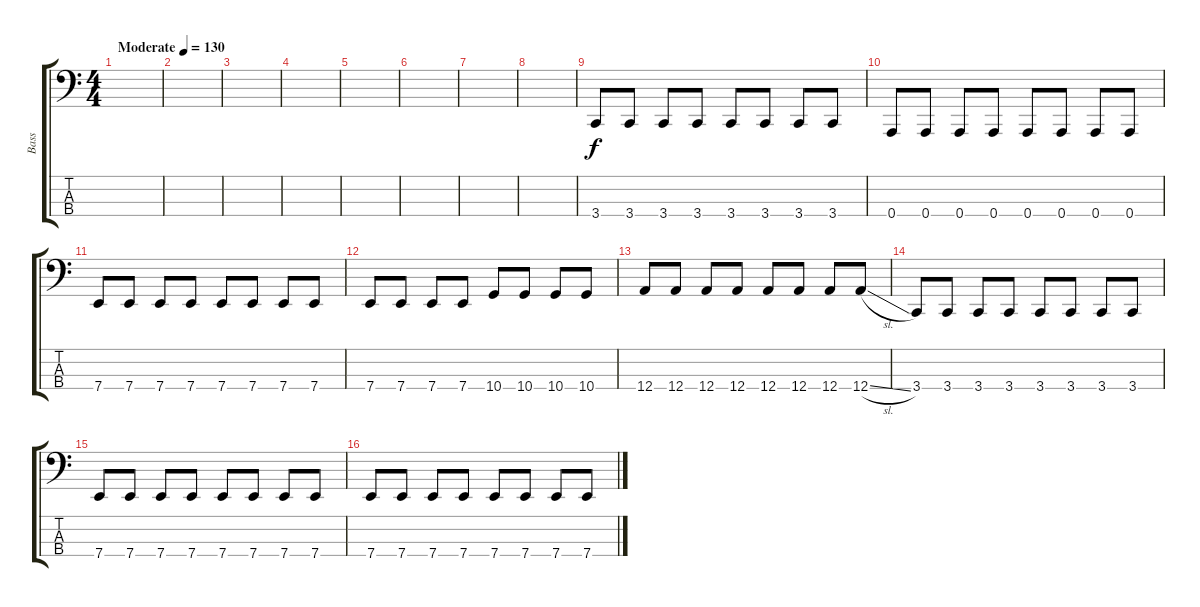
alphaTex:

\track ("Bass" "Bass") {instrument synthbass2}
\staff {score tabs}
\tuning (D2 A1 E1 A0) {hide}
\ts (4 4)
\tempo (130 "Moderate")
\clef f4
\ks c
|
|
|
|
|
|
|
|
3.4.8 3.4.8 3.4.8 3.4.8 3.4.8 3.4.8 3.4.8 3.4.8 |
0.4.8 0.4.8 0.4.8 0.4.8 0.4.8 0.4.8 0.4.8 0.4.8 |
7.4.8 7.4.8 7.4.8 7.4.8 7.4.8 7.4.8 7.4.8 7.4.8 |
7.4.8 7.4.8 7.4.8 7.4.8 10.4.8 10.4.8 10.4.8 10.4.8 |
12.4.8 12.4.8 12.4.8 12.4.8 12.4.8 12.4.8 12.4.8 12.4{sl}.8 |
3.4.8 3.4.8 3.4.8 3.4.8 3.4.8 3.4.8 3.4.8 3.4.8 |
7.4.8 7.4.8 7.4.8 7.4.8 7.4.8 7.4.8 7.4.8 7.4.8 |
7.4.8 7.4.8 7.4.8 7.4.8 7.4.8 7.4.8 7.4.8 7.4.8
